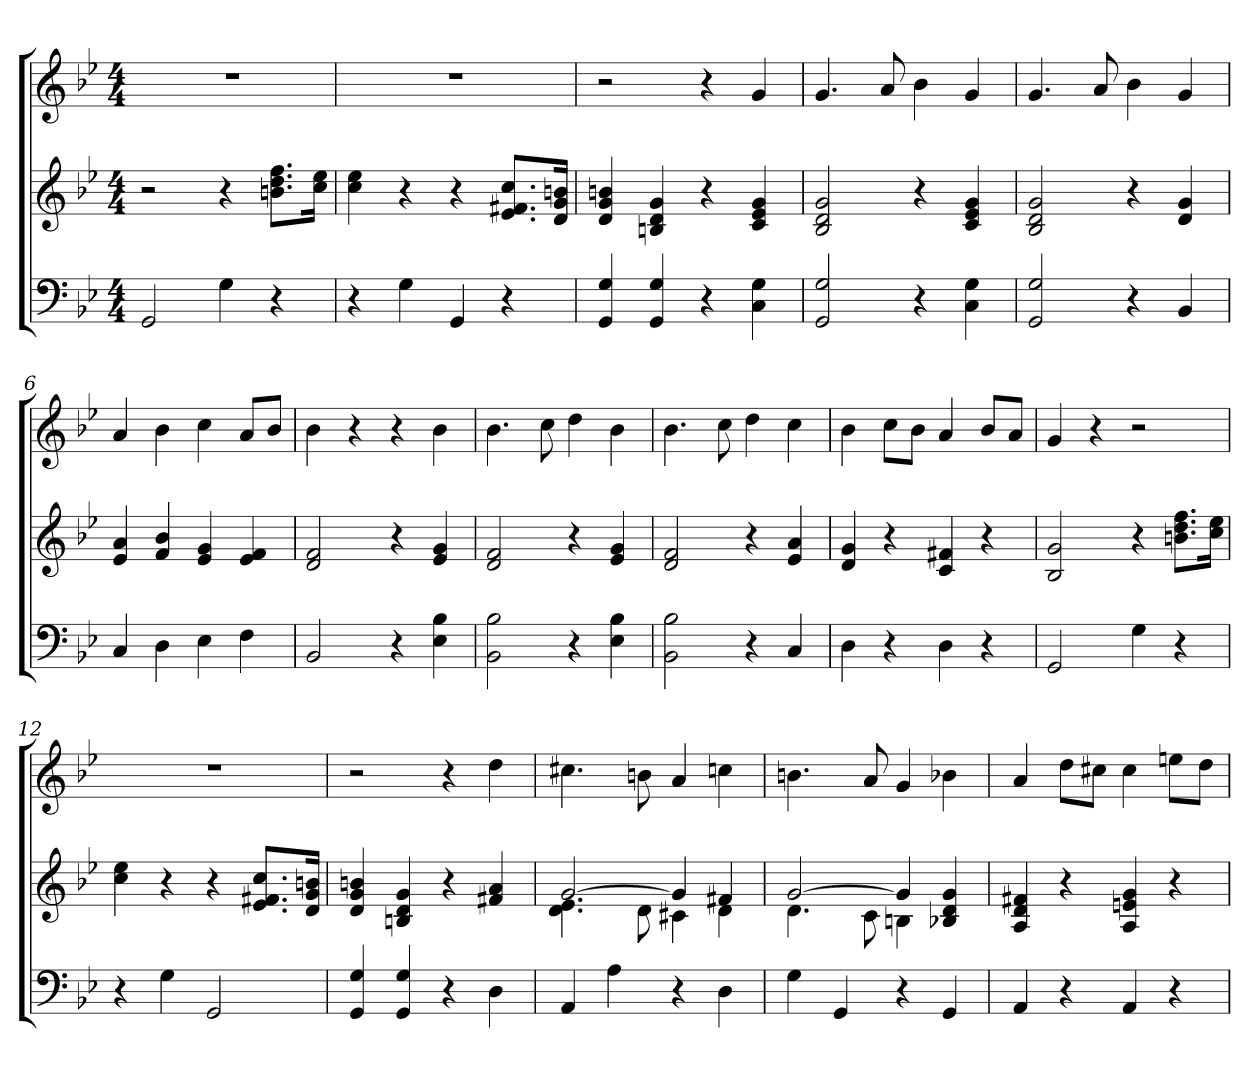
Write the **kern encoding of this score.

**kern	**kern	**kern
*part3	*part2	*part1
*staff3	*staff2	*staff1
*clefF4	*clefG2	*clefG2
*k[b-e-]	*k[b-e-]	*k[b-e-]
*M4/4	*M4/4	*M4/4
=1	=1	=1
2GG/	2r	1r
4G\	4r	.
4r	8.bn\ 8.dd\ 8.ff\L	.
.	16cc\ 16ee-\Jk	.
=2	=2	=2
4r	4cc\ 4ee-\	1r
4G\	4r	.
4GG/	4r	.
4r	8.e-/ 8.f#X/ 8.cc/L	.
.	16d/ 16g/ 16bn/Jk	.
=3	=3	=3
4GG/ 4G/	4d/ 4g/ 4bn/	2r
4GG/ 4G/	4Bn/ 4d/ 4g/	.
4r	4r	4r
4C\ 4G\	4c/ 4e-/ 4g/	4g/
=4	=4	=4
2GG/ 2G/	2B-/ 2d/ 2g/	4.g/
.	.	8a/
4r	4r	4b-\
4C\ 4G\	4c/ 4e-/ 4g/	4g/
=5	=5	=5
2GG/ 2G/	2B-/ 2d/ 2g/	4.g/
.	.	8a/
4r	4r	4b-\
4BB-/	4d/ 4g/	4g/
=6	=6	=6
4C/	4e-/ 4a/	4a/
4D\	4f/ 4b-/	4b-\
4E-\	4e-/ 4g/	4cc\
4F\	4e-/ 4f/	8a/L
.	.	8b-/J
=7	=7	=7
2BB-/	2d/ 2f/	4b-\
.	.	4r
4r	4r	4r
4E-\ 4B-\	4e-/ 4g/	4b-\
=8	=8	=8
2BB-\ 2B-\	2d/ 2f/	4.b-\
.	.	8cc\
4r	4r	4dd\
4E-\ 4B-\	4e-/ 4g/	4b-\
=9	=9	=9
2BB-\ 2B-\	2d/ 2f/	4.b-\
.	.	8cc\
4r	4r	4dd\
4C/	4e-/ 4a/	4cc\
=10	=10	=10
4D\	4d/ 4g/	4b-\
4r	4r	8cc\L
.	.	8b-\J
4D\	4c/ 4f#X/	4a/
4r	4r	8b-/L
.	.	8a/J
=11	=11	=11
2GG/	2B-/ 2g/	4g/
.	.	4r
4G\	4r	2r
4r	8.bn\ 8.dd\ 8.ff\L	.
.	16cc\ 16ee-\Jk	.
=12	=12	=12
4r	4cc\ 4ee-\	1r
4G\	4r	.
2GG/	4r	.
.	8.e-/ 8.f#X/ 8.cc/L	.
.	16d/ 16g/ 16bn/Jk	.
=13	=13	=13
4GG/ 4G/	4d/ 4g/ 4bn/	2r
4GG/ 4G/	4Bn/ 4d/ 4g/	.
4r	4r	4r
4D\	4f#X/ 4a/	4dd\
=14	=14	=14
*	*^	*
4AA/	[2g/	4.d\ 4.e-\	4.cc#X\
4A\	.	.	.
.	.	8d\	8bn\
4r	4g/]	4c#X\	4a/
4D\	4f#X/	4d\	4ccn\
=15	=15	=15	=15
4G\	[2g/	4.d\	4.bn\
4GG/	.	.	.
.	.	8c\	8a/
4r	4g/]	4Bn\	4g/
4GG/	4B-X/ 4d/ 4g/	4ryy	4b-X\
*	*v	*v	*
=16	=16	=16
4AA/	4A/ 4d/ 4f#X/	4a/
4r	4r	8dd\L
.	.	8cc#X\J
4AA/	4A/ 4en/ 4g/	4cc#\
4r	4r	8een\L
.	.	8dd\J
=	=	=
*-	*-	*-
